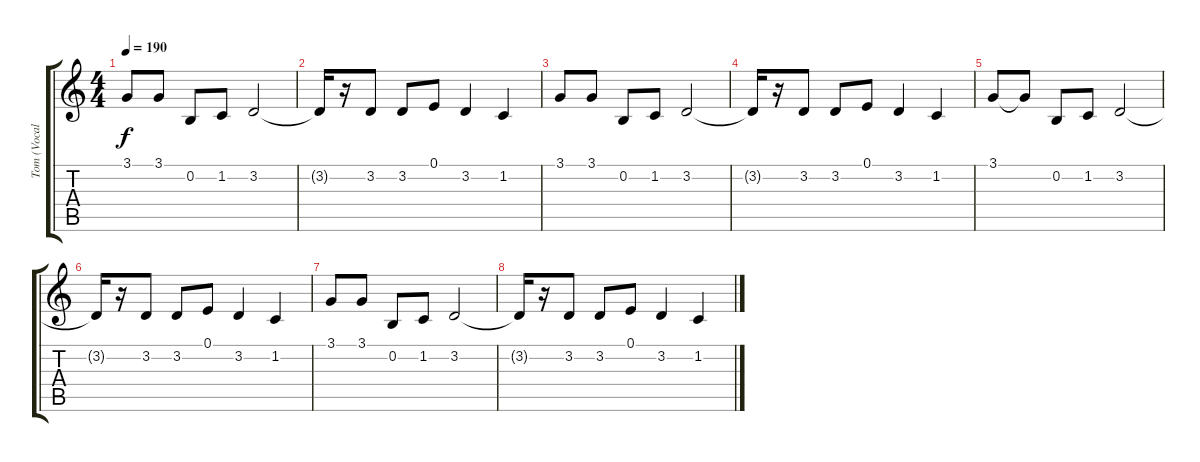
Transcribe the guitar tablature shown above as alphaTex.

\track ("Tom (Vocals)" "Tom (Vocal") {instrument tenorsax}
\staff {score tabs}
\tuning (E4 B3 G3 D3 A2 E2) {hide}
\ts (4 4)
\tempo 190
\clef g2
\ks c
3.1.8{dy f balance 8} 3.1.8 0.2.8 1.2.8 3.2.2 |
3.2{t}.16 r.16 3.2.8 3.2.8 0.1.8 3.2.4 1.2.4 |
3.1.8 3.1.8 0.2.8 1.2.8 3.2.2 |
3.2{t}.16 r.16 3.2.8 3.2.8 0.1.8 3.2.4 1.2.4 |
3.1.8 3.1{t}.8 0.2.8 1.2.8 3.2.2 |
3.2{t}.16 r.16 3.2.8 3.2.8 0.1.8 3.2.4 1.2.4 |
3.1.8 3.1.8 0.2.8 1.2.8 3.2.2 |
3.2{t}.16 r.16 3.2.8 3.2.8 0.1.8 3.2.4 1.2.4
